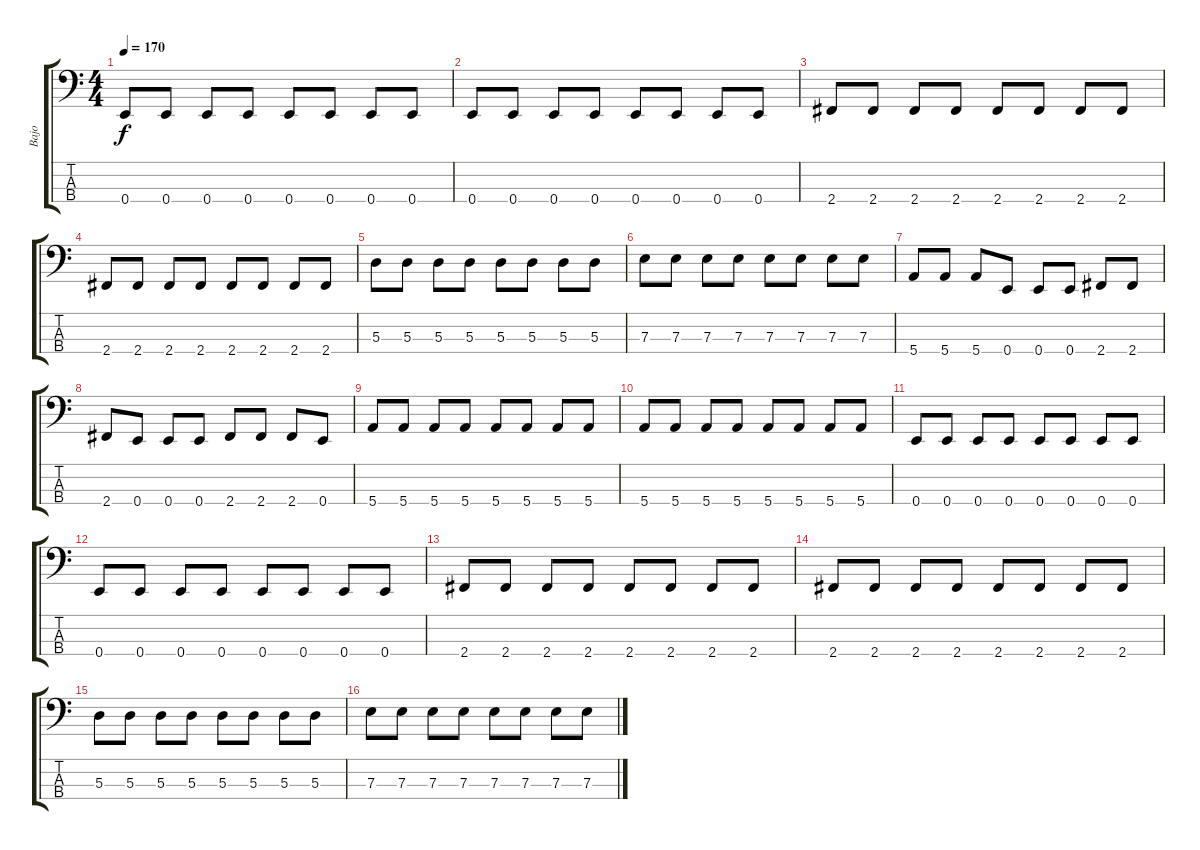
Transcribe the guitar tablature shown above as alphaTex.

\track ("Bajo" "Bajo") {instrument electricbassfinger}
\staff {score tabs}
\tuning (G2 D2 A1 E1) {hide}
\ts (4 4)
\tempo 170
\clef f4
\ks c
0.4.8{dy f} 0.4.8 0.4.8 0.4.8 0.4.8 0.4.8 0.4.8 0.4.8 |
0.4.8 0.4.8 0.4.8 0.4.8 0.4.8 0.4.8 0.4.8 0.4.8 |
2.4.8 2.4.8 2.4.8 2.4.8 2.4.8 2.4.8 2.4.8 2.4.8 |
2.4.8 2.4.8 2.4.8 2.4.8 2.4.8 2.4.8 2.4.8 2.4.8 |
5.3.8 5.3.8 5.3.8 5.3.8 5.3.8 5.3.8 5.3.8 5.3.8 |
7.3.8 7.3.8 7.3.8 7.3.8 7.3.8 7.3.8 7.3.8 7.3.8 |
5.4.8 5.4.8 5.4.8 0.4.8 0.4.8 0.4.8 2.4.8 2.4.8 |
2.4.8 0.4.8 0.4.8 0.4.8 2.4.8 2.4.8 2.4.8 0.4.8 |
5.4.8 5.4.8 5.4.8 5.4.8 5.4.8 5.4.8 5.4.8 5.4.8 |
5.4.8 5.4.8 5.4.8 5.4.8 5.4.8 5.4.8 5.4.8 5.4.8 |
0.4.8 0.4.8 0.4.8 0.4.8 0.4.8 0.4.8 0.4.8 0.4.8 |
0.4.8 0.4.8 0.4.8 0.4.8 0.4.8 0.4.8 0.4.8 0.4.8 |
2.4.8 2.4.8 2.4.8 2.4.8 2.4.8 2.4.8 2.4.8 2.4.8 |
2.4.8 2.4.8 2.4.8 2.4.8 2.4.8 2.4.8 2.4.8 2.4.8 |
5.3.8 5.3.8 5.3.8 5.3.8 5.3.8 5.3.8 5.3.8 5.3.8 |
7.3.8 7.3.8 7.3.8 7.3.8 7.3.8 7.3.8 7.3.8 7.3.8
